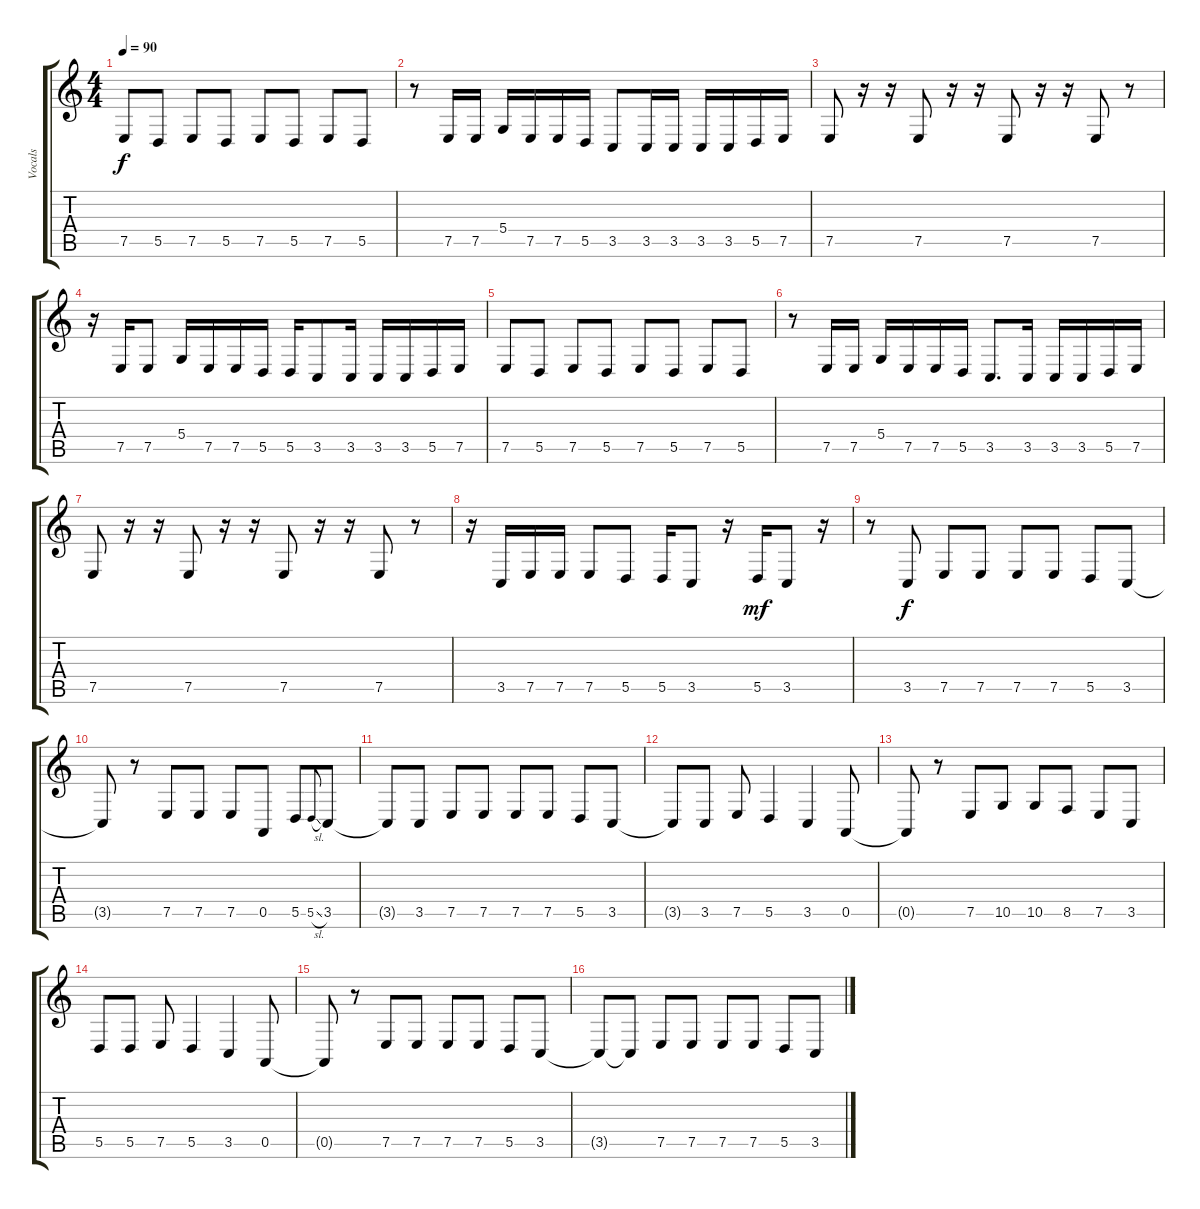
\track ("Vocals" "Vocals") {instrument altosax}
\staff {score tabs}
\tuning (E4 B3 G3 D3 A2 E2) {hide}
\ts (4 4)
\tempo 90
\clef g2
\ks c
7.5.8{dy f} 5.5.8 7.5.8 5.5.8 7.5.8 5.5.8 7.5.8 5.5.8 |
r.8 7.5.16 7.5.16 5.4.16 7.5.16 7.5.16 5.5.16 3.5.8 3.5.16 3.5.16 3.5.16 3.5.16 5.5.16 7.5.16 |
7.5.8 r.16 r.16 7.5.8 r.16 r.16 7.5.8 r.16 r.16 7.5.8 r.8 |
r.16 7.5.16 7.5.8 5.4.16 7.5.16 7.5.16 5.5.16 5.5.16 3.5.8 3.5.16 3.5.16 3.5.16 5.5.16 7.5.16 |
7.5.8 5.5.8 7.5.8 5.5.8 7.5.8 5.5.8 7.5.8 5.5.8 |
r.8 7.5.16 7.5.16 5.4.16 7.5.16 7.5.16 5.5.16 3.5.8{d} 3.5.16 3.5.16 3.5.16 5.5.16 7.5.16 |
7.5.8 r.16 r.16 7.5.8 r.16 r.16 7.5.8 r.16 r.16 7.5.8 r.8 |
r.16 3.5.16 7.5.16 7.5.16 7.5.8 5.5.8 5.5.16 3.5.8 r.16 5.5.16{dy mf} 3.5.8 r.16 |
r.8 3.5.8{dy f} 7.5.8 7.5.8 7.5.8 7.5.8 5.5.8 3.5.8 |
3.5{t}.8 r.8 7.5.8 7.5.8 7.5.8 0.5.8 5.5.8 5.5{sl}.8{gr onbeat} 3.5.8 |
3.5{t}.8 3.5.8 7.5.8 7.5.8 7.5.8 7.5.8 5.5.8 3.5.8 |
3.5{t}.8 3.5.8 7.5.8 5.5.4 3.5.4 0.5.8 |
0.5{t}.8 r.8 7.5.8 10.5.8 10.5.8 8.5.8 7.5.8 3.5.8 |
5.5.8 5.5.8 7.5.8 5.5.4 3.5.4 0.5.8 |
0.5{t}.8 r.8 7.5.8 7.5.8 7.5.8 7.5.8 5.5.8 3.5.8 |
3.5{t}.8 3.5{t}.8 7.5.8 7.5.8 7.5.8 7.5.8 5.5.8 3.5.8
